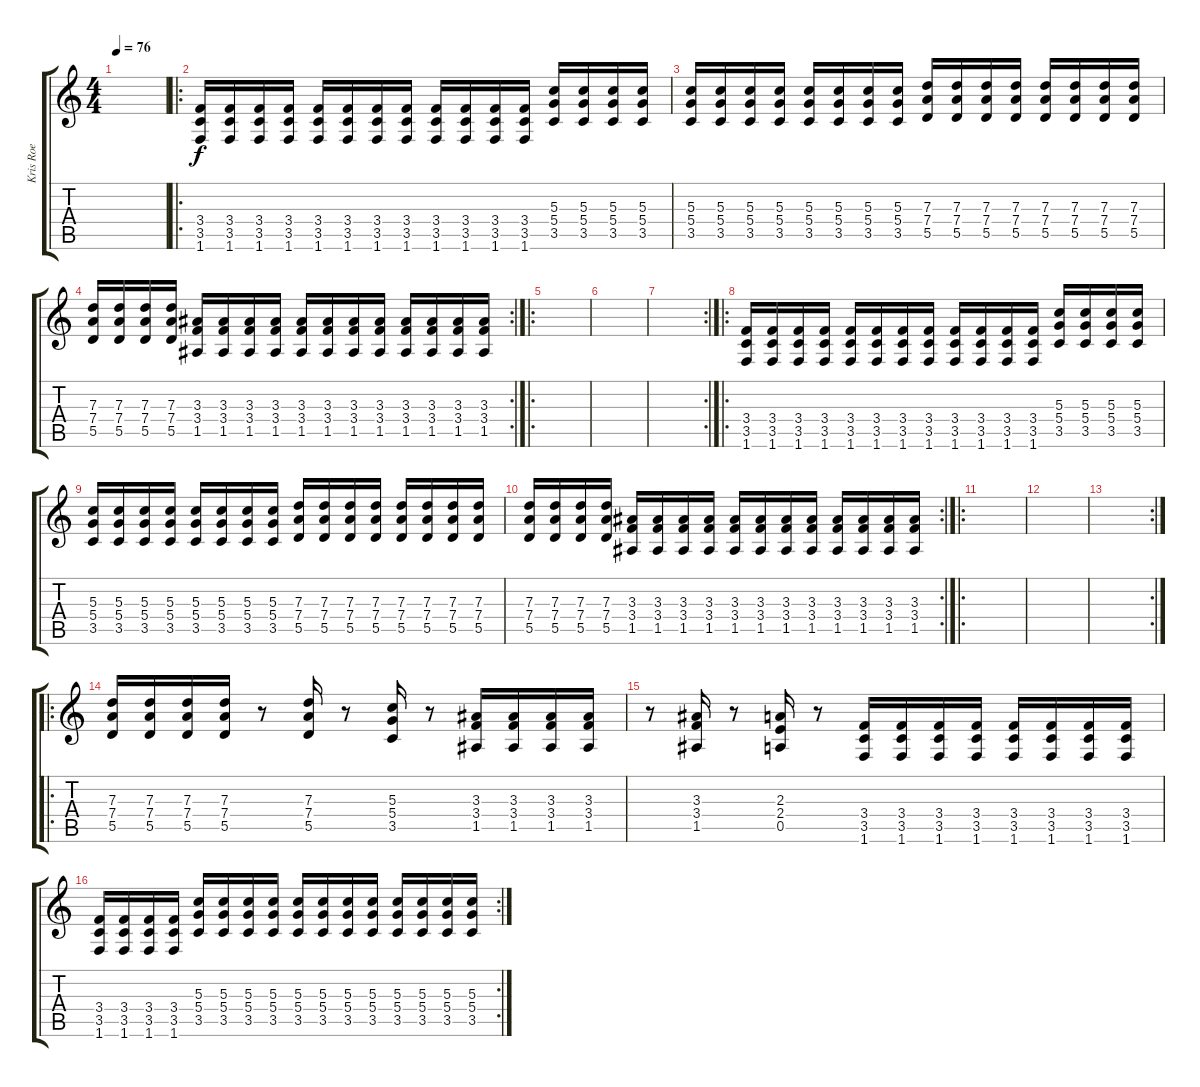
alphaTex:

\track ("Kris Roe" "Kris Roe") {instrument distortionguitar}
\staff {score tabs}
\tuning (E4 B3 G3 D3 A2 E2) {hide}
\ts (4 4)
\tempo 76
\clef g2
\ks c
|
\ro
(3.4 3.5 1.6).16 (3.4 3.5 1.6).16 (3.4 3.5 1.6).16 (3.4 3.5 1.6).16 (3.4 3.5 1.6).16 (3.4 3.5 1.6).16 (3.4 3.5 1.6).16 (3.4 3.5 1.6).16 (3.4 3.5 1.6).16 (3.4 3.5 1.6).16 (3.4 3.5 1.6).16 (3.4 3.5 1.6).16 (5.3 5.4 3.5).16 (5.3 5.4 3.5).16 (5.3 5.4 3.5).16 (5.3 5.4 3.5).16 |
(5.3 5.4 3.5).16 (5.3 5.4 3.5).16 (5.3 5.4 3.5).16 (5.3 5.4 3.5).16 (5.3 5.4 3.5).16 (5.3 5.4 3.5).16 (5.3 5.4 3.5).16 (5.3 5.4 3.5).16 (7.3 7.4 5.5).16 (7.3 7.4 5.5).16 (7.3 7.4 5.5).16 (7.3 7.4 5.5).16 (7.3 7.4 5.5).16 (7.3 7.4 5.5).16 (7.3 7.4 5.5).16 (7.3 7.4 5.5).16 |
\rc 2
(7.3 7.4 5.5).16 (7.3 7.4 5.5).16 (7.3 7.4 5.5).16 (7.3 7.4 5.5).16 (3.3 3.4 1.5).16 (3.3 3.4 1.5).16 (3.3 3.4 1.5).16 (3.3 3.4 1.5).16 (3.3 3.4 1.5).16 (3.3 3.4 1.5).16 (3.3 3.4 1.5).16 (3.3 3.4 1.5).16 (3.3 3.4 1.5).16 (3.3 3.4 1.5).16 (3.3 3.4 1.5).16 (3.3 3.4 1.5).16 |
\ro
|
|
\rc 2
|
\ro
(3.4 3.5 1.6).16 (3.4 3.5 1.6).16 (3.4 3.5 1.6).16 (3.4 3.5 1.6).16 (3.4 3.5 1.6).16 (3.4 3.5 1.6).16 (3.4 3.5 1.6).16 (3.4 3.5 1.6).16 (3.4 3.5 1.6).16 (3.4 3.5 1.6).16 (3.4 3.5 1.6).16 (3.4 3.5 1.6).16 (5.3 5.4 3.5).16 (5.3 5.4 3.5).16 (5.3 5.4 3.5).16 (5.3 5.4 3.5).16 |
(5.3 5.4 3.5).16 (5.3 5.4 3.5).16 (5.3 5.4 3.5).16 (5.3 5.4 3.5).16 (5.3 5.4 3.5).16 (5.3 5.4 3.5).16 (5.3 5.4 3.5).16 (5.3 5.4 3.5).16 (7.3 7.4 5.5).16 (7.3 7.4 5.5).16 (7.3 7.4 5.5).16 (7.3 7.4 5.5).16 (7.3 7.4 5.5).16 (7.3 7.4 5.5).16 (7.3 7.4 5.5).16 (7.3 7.4 5.5).16 |
\rc 2
(7.3 7.4 5.5).16 (7.3 7.4 5.5).16 (7.3 7.4 5.5).16 (7.3 7.4 5.5).16 (3.3 3.4 1.5).16 (3.3 3.4 1.5).16 (3.3 3.4 1.5).16 (3.3 3.4 1.5).16 (3.3 3.4 1.5).16 (3.3 3.4 1.5).16 (3.3 3.4 1.5).16 (3.3 3.4 1.5).16 (3.3 3.4 1.5).16 (3.3 3.4 1.5).16 (3.3 3.4 1.5).16 (3.3 3.4 1.5).16 |
\ro
|
|
\rc 2
|
\ro
(7.3 7.4 5.5).16 (7.3 7.4 5.5).16 (7.3 7.4 5.5).16 (7.3 7.4 5.5).16 r.8 (7.3 7.4 5.5).16 r.8 (5.3 5.4 3.5).16 r.8 (3.3 3.4 1.5).16 (3.3 3.4 1.5).16 (3.3 3.4 1.5).16 (3.3 3.4 1.5).16 |
r.8 (3.3 3.4 1.5).16 r.8 (2.3 2.4 0.5).16 r.8 (3.4 3.5 1.6).16 (3.4 3.5 1.6).16 (3.4 3.5 1.6).16 (3.4 3.5 1.6).16 (3.4 3.5 1.6).16 (3.4 3.5 1.6).16 (3.4 3.5 1.6).16 (3.4 3.5 1.6).16 |
\rc 2
(3.4 3.5 1.6).16 (3.4 3.5 1.6).16 (3.4 3.5 1.6).16 (3.4 3.5 1.6).16 (5.3 5.4 3.5).16 (5.3 5.4 3.5).16 (5.3 5.4 3.5).16 (5.3 5.4 3.5).16 (5.3 5.4 3.5).16 (5.3 5.4 3.5).16 (5.3 5.4 3.5).16 (5.3 5.4 3.5).16 (5.3 5.4 3.5).16 (5.3 5.4 3.5).16 (5.3 5.4 3.5).16 (5.3 5.4 3.5).16
